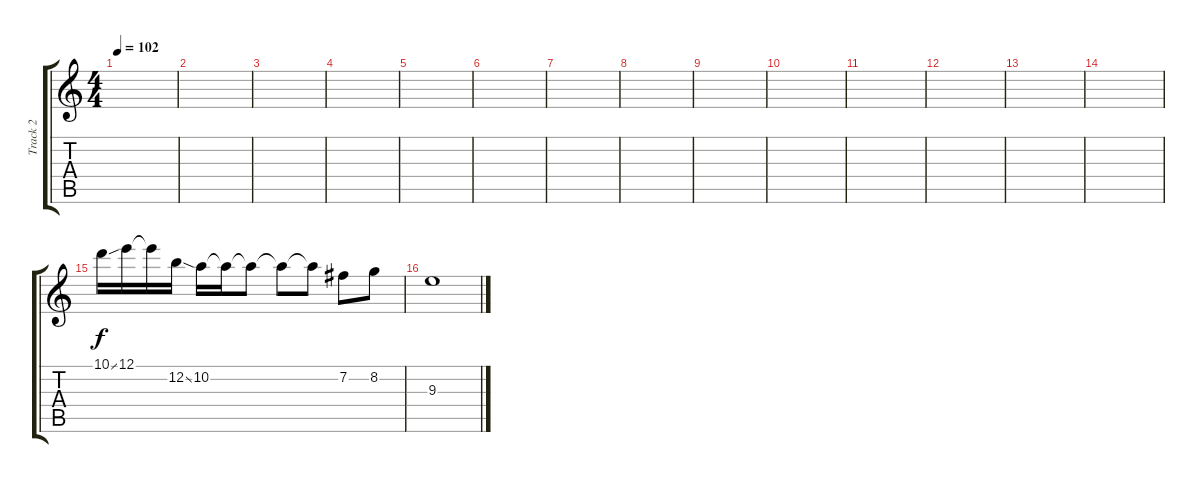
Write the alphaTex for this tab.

\track ("Track 2" "Track 2") {instrument acousticguitarnylon}
\staff {score tabs}
\tuning (E4 B3 G3 D3 A2 E2) {hide}
\ts (4 4)
\tempo 102
\clef g2
\ks c
|
|
|
|
|
|
|
|
|
|
|
|
|
|
10.1{ss}.16 12.1.16 12.1{t}.16 12.2{ss}.16 10.2.16 10.2{t}.16 10.2{t}.8 10.2{t}.8 10.2{t}.8 7.2.8 8.2.8 |
9.3.1
